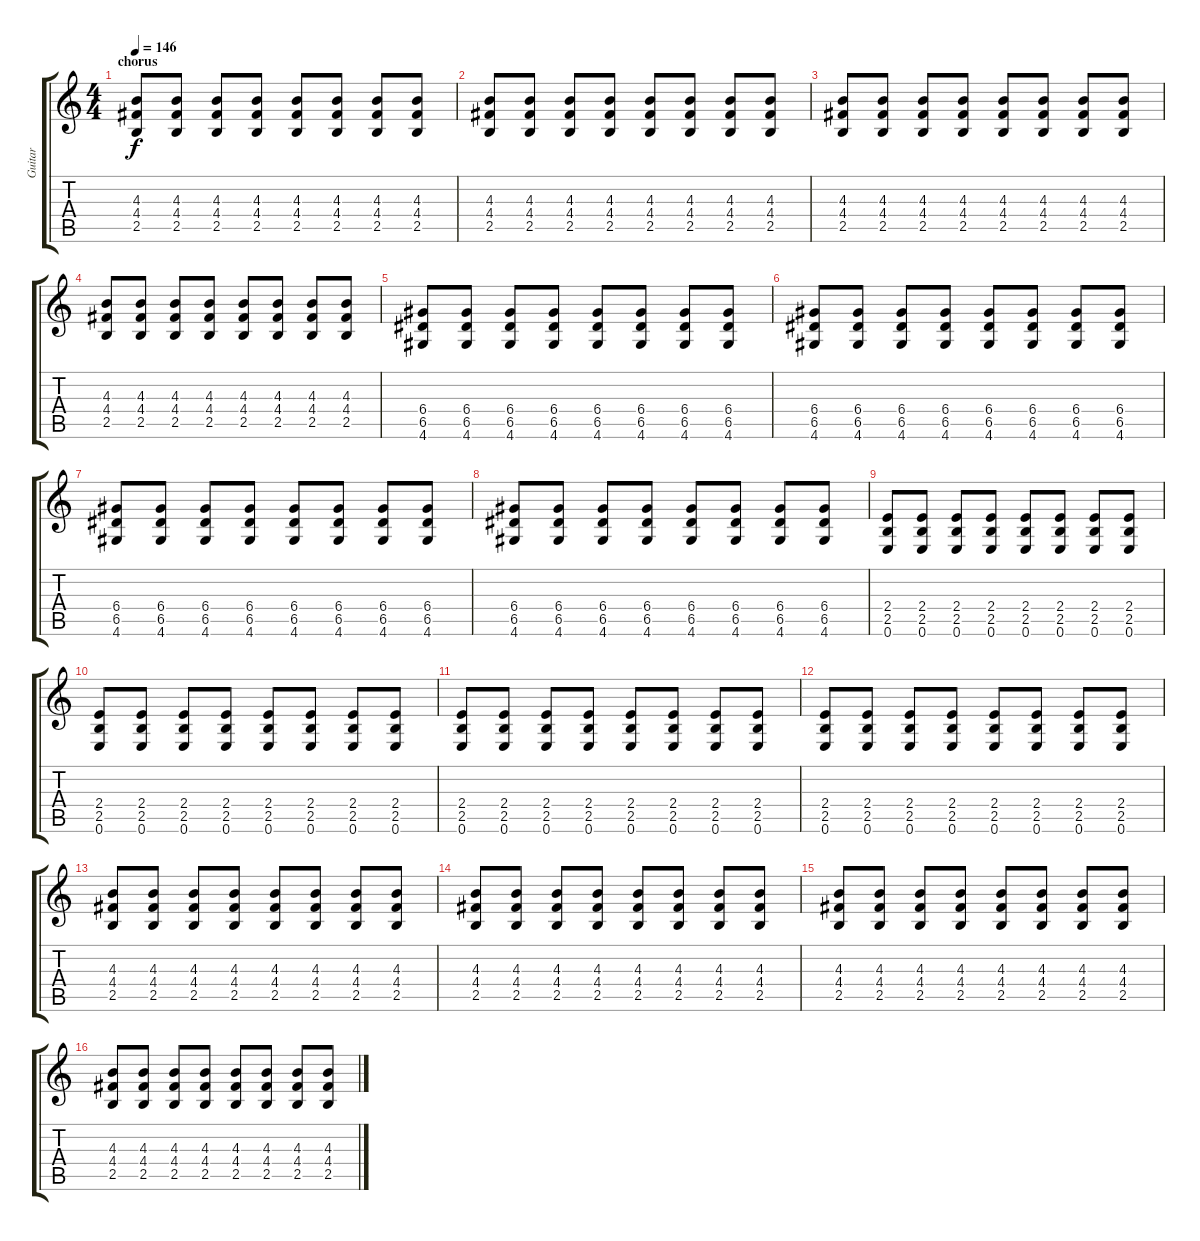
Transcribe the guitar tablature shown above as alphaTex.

\track ("Guitar" "Guitar") {instrument overdrivenguitar}
\staff {score tabs}
\tuning (E4 B3 G3 D3 A2 E2) {hide}
\ts (4 4)
\section ("" "chorus")
\tempo 146
\clef g2
\ks c
(4.3 4.4 2.5).8{dy f volume 16} (4.3 4.4 2.5).8 (4.3 4.4 2.5).8 (4.3 4.4 2.5).8 (4.3 4.4 2.5).8 (4.3 4.4 2.5).8 (4.3 4.4 2.5).8 (4.3 4.4 2.5).8 |
(4.3 4.4 2.5).8 (4.3 4.4 2.5).8 (4.3 4.4 2.5).8 (4.3 4.4 2.5).8 (4.3 4.4 2.5).8 (4.3 4.4 2.5).8 (4.3 4.4 2.5).8 (4.3 4.4 2.5).8 |
(4.3 4.4 2.5).8 (4.3 4.4 2.5).8 (4.3 4.4 2.5).8 (4.3 4.4 2.5).8 (4.3 4.4 2.5).8 (4.3 4.4 2.5).8 (4.3 4.4 2.5).8 (4.3 4.4 2.5).8 |
(4.3 4.4 2.5).8 (4.3 4.4 2.5).8 (4.3 4.4 2.5).8 (4.3 4.4 2.5).8 (4.3 4.4 2.5).8 (4.3 4.4 2.5).8 (4.3 4.4 2.5).8 (4.3 4.4 2.5).8 |
(6.4 6.5 4.6).8 (6.4 6.5 4.6).8 (6.4 6.5 4.6).8 (6.4 6.5 4.6).8 (6.4 6.5 4.6).8 (6.4 6.5 4.6).8 (6.4 6.5 4.6).8 (6.4 6.5 4.6).8 |
(6.4 6.5 4.6).8 (6.4 6.5 4.6).8 (6.4 6.5 4.6).8 (6.4 6.5 4.6).8 (6.4 6.5 4.6).8 (6.4 6.5 4.6).8 (6.4 6.5 4.6).8 (6.4 6.5 4.6).8 |
(6.4 6.5 4.6).8 (6.4 6.5 4.6).8 (6.4 6.5 4.6).8 (6.4 6.5 4.6).8 (6.4 6.5 4.6).8 (6.4 6.5 4.6).8 (6.4 6.5 4.6).8 (6.4 6.5 4.6).8 |
(6.4 6.5 4.6).8 (6.4 6.5 4.6).8 (6.4 6.5 4.6).8 (6.4 6.5 4.6).8 (6.4 6.5 4.6).8 (6.4 6.5 4.6).8 (6.4 6.5 4.6).8 (6.4 6.5 4.6).8 |
(2.4 2.5 0.6).8 (2.4 2.5 0.6).8 (2.4 2.5 0.6).8 (2.4 2.5 0.6).8 (2.4 2.5 0.6).8 (2.4 2.5 0.6).8 (2.4 2.5 0.6).8 (2.4 2.5 0.6).8 |
(2.4 2.5 0.6).8 (2.4 2.5 0.6).8 (2.4 2.5 0.6).8 (2.4 2.5 0.6).8 (2.4 2.5 0.6).8 (2.4 2.5 0.6).8 (2.4 2.5 0.6).8 (2.4 2.5 0.6).8 |
(2.4 2.5 0.6).8 (2.4 2.5 0.6).8 (2.4 2.5 0.6).8 (2.4 2.5 0.6).8 (2.4 2.5 0.6).8 (2.4 2.5 0.6).8 (2.4 2.5 0.6).8 (2.4 2.5 0.6).8 |
(2.4 2.5 0.6).8 (2.4 2.5 0.6).8 (2.4 2.5 0.6).8 (2.4 2.5 0.6).8 (2.4 2.5 0.6).8 (2.4 2.5 0.6).8 (2.4 2.5 0.6).8 (2.4 2.5 0.6).8 |
(4.3 4.4 2.5).8{volume 13} (4.3 4.4 2.5).8 (4.3 4.4 2.5).8 (4.3 4.4 2.5).8 (4.3 4.4 2.5).8 (4.3 4.4 2.5).8 (4.3 4.4 2.5).8 (4.3 4.4 2.5).8 |
(4.3 4.4 2.5).8 (4.3 4.4 2.5).8 (4.3 4.4 2.5).8 (4.3 4.4 2.5).8 (4.3 4.4 2.5).8 (4.3 4.4 2.5).8 (4.3 4.4 2.5).8 (4.3 4.4 2.5).8 |
(4.3 4.4 2.5).8 (4.3 4.4 2.5).8 (4.3 4.4 2.5).8 (4.3 4.4 2.5).8 (4.3 4.4 2.5).8 (4.3 4.4 2.5).8 (4.3 4.4 2.5).8 (4.3 4.4 2.5).8 |
(4.3 4.4 2.5).8 (4.3 4.4 2.5).8 (4.3 4.4 2.5).8 (4.3 4.4 2.5).8 (4.3 4.4 2.5).8 (4.3 4.4 2.5).8 (4.3 4.4 2.5).8 (4.3 4.4 2.5).8
